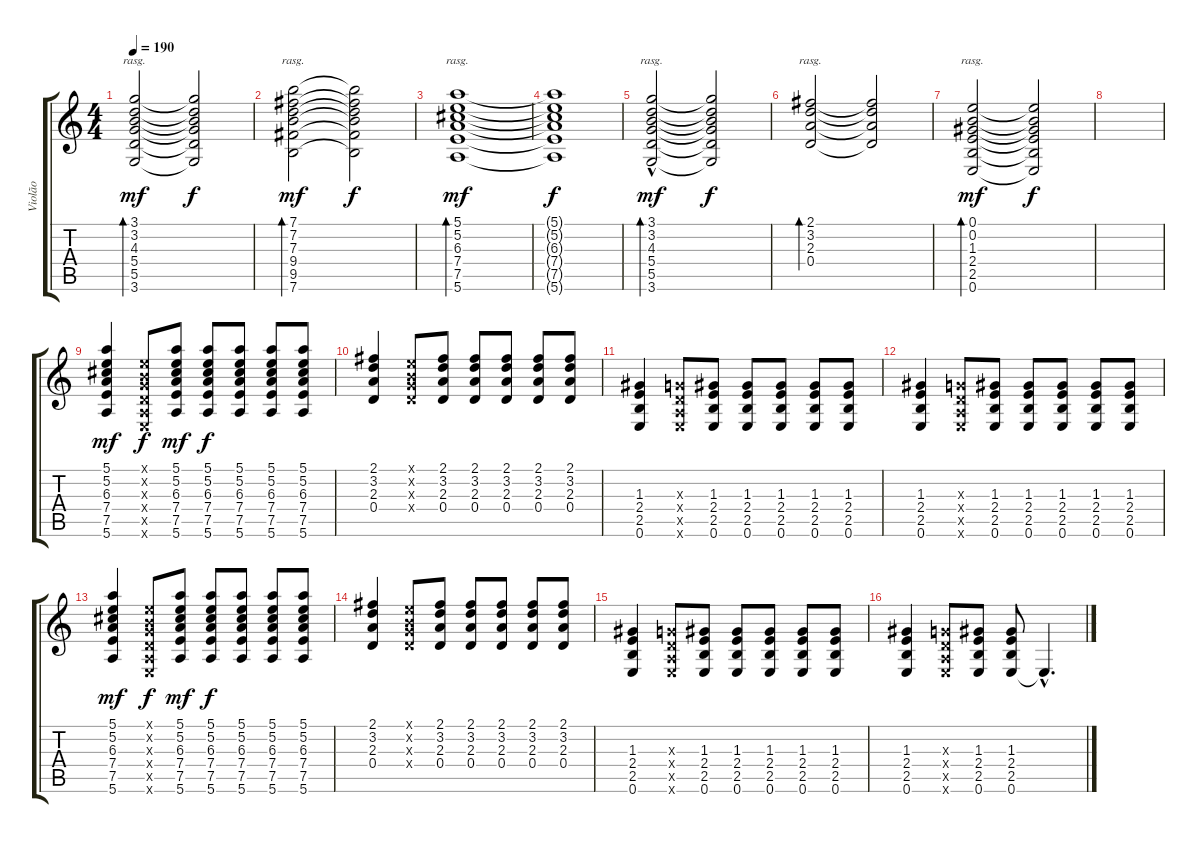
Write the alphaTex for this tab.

\track ("Violão" "Violão") {instrument acousticguitarsteel}
\staff {score tabs}
\tuning (E4 B3 G3 D3 A2 E2) {hide}
\ts (4 4)
\tempo 190
\clef g2
\ks c
(3.1 3.2 4.3 5.4 5.5 3.6).2{bd 240 rasg ii dy mf} (3.1{t} 3.2{t} 4.3{t} 5.4{t} 5.5{t} 3.6{t}).2{dy f} |
(7.1 7.2 7.3 9.4 9.5 7.6).2{bd 240 rasg ii dy mf} (7.1{t} 7.2{t} 7.3{t} 9.4{t} 9.5{t} 7.6{t}).2{dy f} |
(5.1 5.2 6.3 7.4 7.5 5.6).1{bd 240 rasg ii dy mf} |
(5.1{t} 5.2{t} 6.3{t} 7.4{t} 7.5{t} 5.6{t}).1{dy f} |
(3.1 3.2 4.3 5.4 5.5{hac} 3.6).2{bd 240 rasg ii dy mf} (3.1{t} 3.2{t} 4.3{t} 5.4{t} 5.5{t} 3.6{t}).2{dy f} |
(2.1 3.2 2.3 0.4).2{bd 240 rasg ii} (2.1{t} 3.2{t} 2.3{t} 0.4{t}).2 |
(0.1 0.2 1.3 2.4 2.5 0.6).2{bd 240 rasg ii dy mf} (0.1{t} 0.2{t} 1.3{t} 2.4{t} 2.5{t} 0.6{t}).2{dy f} |
|
(5.1 5.2 6.3 7.4 7.5 5.6).4{dy mf} (0.1{x} 0.2{x} 0.3{x} 0.4{x} 0.5{x} 0.6{x}).8{dy f} (5.1 5.2 6.3 7.4 7.5 5.6).8{dy mf} (5.1 5.2 6.3 7.4 7.5 5.6).8{dy f} (5.1 5.2 6.3 7.4 7.5 5.6).8 (5.1 5.2 6.3 7.4 7.5 5.6).8 (5.1 5.2 6.3 7.4 7.5 5.6).8 |
(2.1 3.2 2.3 0.4).4 (0.1{x} 0.2{x} 0.3{x} 0.4{x}).8 (2.1 3.2 2.3 0.4).8 (2.1 3.2 2.3 0.4).8 (2.1 3.2 2.3 0.4).8 (2.1 3.2 2.3 0.4).8 (2.1 3.2 2.3 0.4).8 |
(1.3 2.4 2.5 0.6).4 (0.3{x} 0.4{x} 0.5{x} 0.6{x}).8 (1.3 2.4 2.5 0.6).8 (1.3 2.4 2.5 0.6).8 (1.3 2.4 2.5 0.6).8 (1.3 2.4 2.5 0.6).8 (1.3 2.4 2.5 0.6).8 |
(1.3 2.4 2.5 0.6).4 (0.3{x} 0.4{x} 0.5{x} 0.6{x}).8 (1.3 2.4 2.5 0.6).8 (1.3 2.4 2.5 0.6).8 (1.3 2.4 2.5 0.6).8 (1.3 2.4 2.5 0.6).8 (1.3 2.4 2.5 0.6).8 |
(5.1 5.2 6.3 7.4 7.5 5.6).4{dy mf} (0.1{x} 0.2{x} 0.3{x} 0.4{x} 0.5{x} 0.6{x}).8{dy f} (5.1 5.2 6.3 7.4 7.5 5.6).8{dy mf} (5.1 5.2 6.3 7.4 7.5 5.6).8{dy f} (5.1 5.2 6.3 7.4 7.5 5.6).8 (5.1 5.2 6.3 7.4 7.5 5.6).8 (5.1 5.2 6.3 7.4 7.5 5.6).8 |
(2.1 3.2 2.3 0.4).4 (0.1{x} 0.2{x} 0.3{x} 0.4{x}).8 (2.1 3.2 2.3 0.4).8 (2.1 3.2 2.3 0.4).8 (2.1 3.2 2.3 0.4).8 (2.1 3.2 2.3 0.4).8 (2.1 3.2 2.3 0.4).8 |
(1.3 2.4 2.5 0.6).4 (0.3{x} 0.4{x} 0.5{x} 0.6{x}).8 (1.3 2.4 2.5 0.6).8 (1.3 2.4 2.5 0.6).8 (1.3 2.4 2.5 0.6).8 (1.3 2.4 2.5 0.6).8 (1.3 2.4 2.5 0.6).8 |
(1.3 2.4 2.5 0.6).4 (0.3{x} 0.4{x} 0.5{x} 0.6{x}).8 (1.3 2.4 2.5 0.6).8 (1.3 2.4 2.5 0.6).8 0.6{hac t}.4{d}
